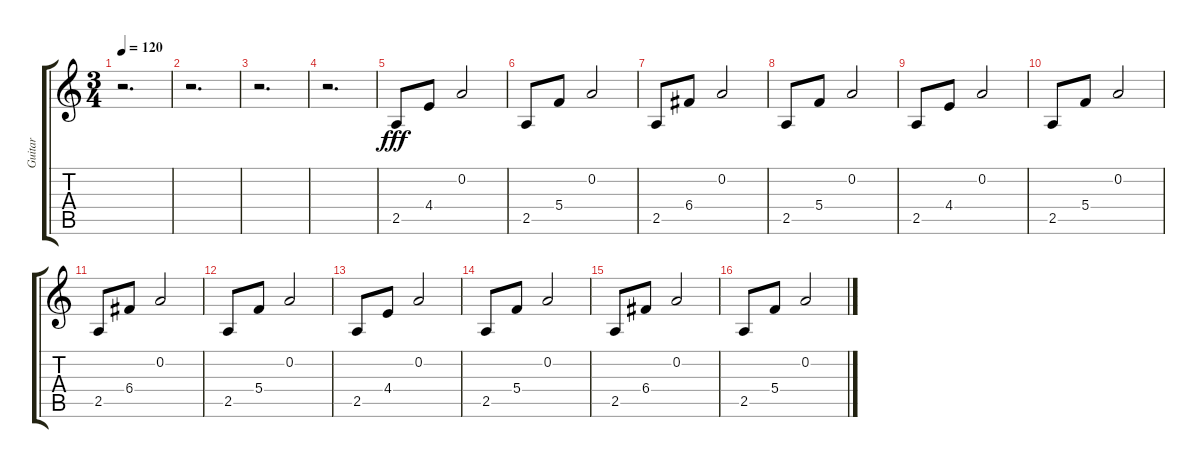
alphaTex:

\track ("Guitar" "Guitar") {instrument acousticguitarsteel}
\staff {score tabs}
\tuning (D4 A3 F3 C3 G2 D2) {hide}
\ts (3 4)
\tempo 120
\clef g2
\ks c
r.2{d dy fff instrument acousticguitarsteel} |
r.2{d} |
r.2{d} |
r.2{d} |
2.5.8 4.4.8 0.2.2 |
2.5.8 5.4.8 0.2.2 |
2.5.8 6.4.8 0.2.2 |
2.5.8 5.4.8 0.2.2 |
2.5.8 4.4.8 0.2.2 |
2.5.8 5.4.8 0.2.2 |
2.5.8 6.4.8 0.2.2 |
2.5.8 5.4.8 0.2.2 |
2.5.8 4.4.8 0.2.2 |
2.5.8 5.4.8 0.2.2 |
2.5.8 6.4.8 0.2.2 |
2.5.8 5.4.8 0.2.2
